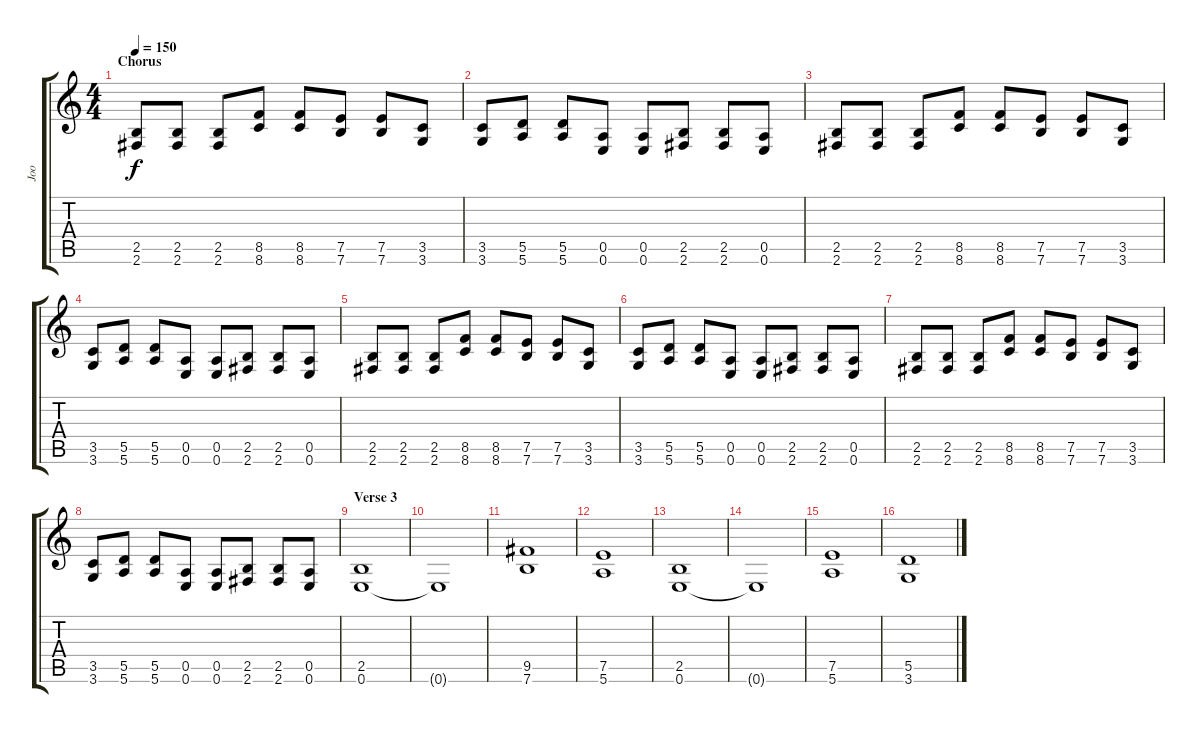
\track ("Joo" "Joo") {instrument overdrivenguitar}
\staff {score tabs}
\tuning (E4 B3 G3 D3 A2 E2) {hide}
\ts (4 4)
\section ("" "Chorus")
\tempo 150
\clef g2
\ks c
(2.5 2.6).8{dy f} (2.5 2.6).8 (2.5 2.6).8 (8.5 8.6).8 (8.5 8.6).8 (7.5 7.6).8 (7.5 7.6).8 (3.5 3.6).8 |
(3.5 3.6).8 (5.5 5.6).8 (5.5 5.6).8 (0.5 0.6).8 (0.5 0.6).8 (2.5 2.6).8 (2.5 2.6).8 (0.5 0.6).8 |
(2.5 2.6).8 (2.5 2.6).8 (2.5 2.6).8 (8.5 8.6).8 (8.5 8.6).8 (7.5 7.6).8 (7.5 7.6).8 (3.5 3.6).8 |
(3.5 3.6).8 (5.5 5.6).8 (5.5 5.6).8 (0.5 0.6).8 (0.5 0.6).8 (2.5 2.6).8 (2.5 2.6).8 (0.5 0.6).8 |
(2.5 2.6).8 (2.5 2.6).8 (2.5 2.6).8 (8.5 8.6).8 (8.5 8.6).8 (7.5 7.6).8 (7.5 7.6).8 (3.5 3.6).8 |
(3.5 3.6).8 (5.5 5.6).8 (5.5 5.6).8 (0.5 0.6).8 (0.5 0.6).8 (2.5 2.6).8 (2.5 2.6).8 (0.5 0.6).8 |
(2.5 2.6).8 (2.5 2.6).8 (2.5 2.6).8 (8.5 8.6).8 (8.5 8.6).8 (7.5 7.6).8 (7.5 7.6).8 (3.5 3.6).8 |
(3.5 3.6).8 (5.5 5.6).8 (5.5 5.6).8 (0.5 0.6).8 (0.5 0.6).8 (2.5 2.6).8 (2.5 2.6).8 (0.5 0.6).8 |
\section ("" "Verse 3")
(2.5 0.6).1 |
0.6{t}.1 |
(9.5 7.6).1 |
(7.5 5.6).1 |
(2.5 0.6).1 |
0.6{t}.1 |
(7.5 5.6).1 |
(5.5 3.6).1
